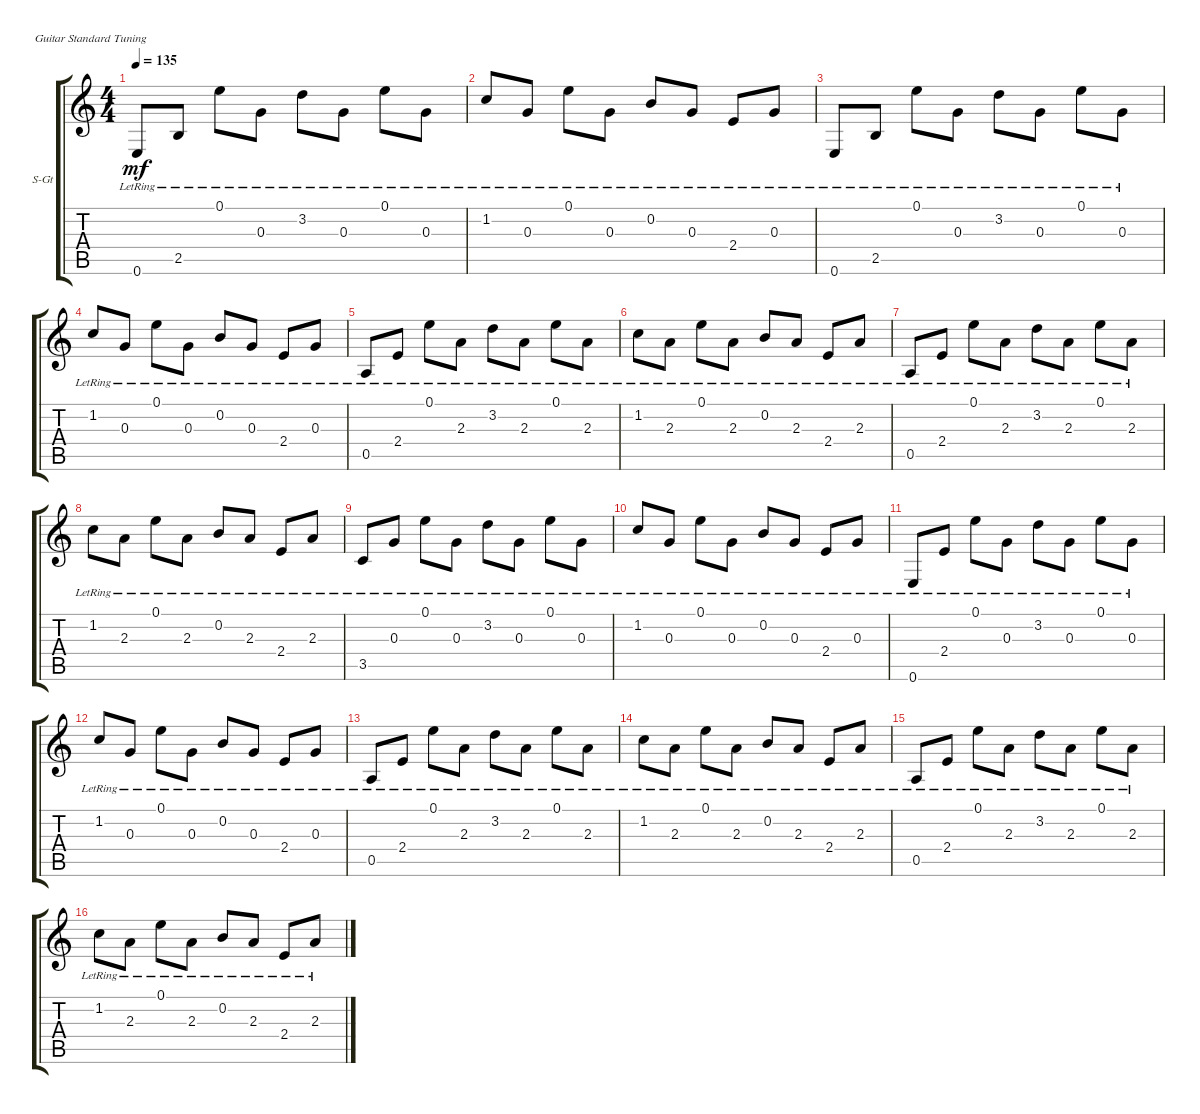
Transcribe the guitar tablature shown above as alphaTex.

\defaultSystemsLayout 4
\bracketExtendMode groupsimilarinstruments
\firstSystemTrackNameOrientation horizontal
\otherSystemsTrackNameOrientation horizontal
\track ("Steel Guitar" "S-Gt") {instrument acousticguitarsteel}
\staff {score tabs}
\tuning (E4 B3 G3 D3 A2 E2)
\ts (4 4)
\tempo 135
\clef g2
\scale
0.333333
\ks c
0.6{lr}.8{dy mf} 2.5{lr}.8 0.1{lr}.8 0.3{lr}.8 3.2{lr}.8 0.3{lr}.8 0.1{lr}.8 0.3{lr}.8 |
\scale
0.333333 1.2{lr}.8 0.3{lr}.8 0.1{lr}.8 0.3{lr}.8 0.2{lr}.8 0.3{lr}.8 2.4{lr}.8 0.3{lr}.8 |
\scale
0.333333 0.6{lr}.8 2.5{lr}.8 0.1{lr}.8 0.3{lr}.8 3.2{lr}.8 0.3{lr}.8 0.1{lr}.8 0.3{lr}.8 |
\scale
0.333333 1.2{lr}.8 0.3{lr}.8 0.1{lr}.8 0.3{lr}.8 0.2{lr}.8 0.3{lr}.8 2.4{lr}.8 0.3{lr}.8 |
\scale
0.333333 0.5{lr}.8 2.4{lr}.8 0.1{lr}.8 2.3{lr}.8 3.2{lr}.8 2.3{lr}.8 0.1{lr}.8 2.3{lr}.8 |
\scale
0.333333 1.2{lr}.8 2.3{lr}.8 0.1{lr}.8 2.3{lr}.8 0.2{lr}.8 2.3{lr}.8 2.4{lr}.8 2.3{lr}.8 |
\scale
0.333333 0.5{lr}.8 2.4{lr}.8 0.1{lr}.8 2.3{lr}.8 3.2{lr}.8 2.3{lr}.8 0.1{lr}.8 2.3{lr}.8 |
\scale
0.333333 1.2{lr}.8 2.3{lr}.8 0.1{lr}.8 2.3{lr}.8 0.2{lr}.8 2.3{lr}.8 2.4{lr}.8 2.3{lr}.8 |
\scale
0.333333 3.5{lr}.8 0.3{lr}.8 0.1{lr}.8 0.3{lr}.8 3.2{lr}.8 0.3{lr}.8 0.1{lr}.8 0.3{lr}.8 |
\scale
0.333333 1.2{lr}.8 0.3{lr}.8 0.1{lr}.8 0.3{lr}.8 0.2{lr}.8 0.3{lr}.8 2.4{lr}.8 0.3{lr}.8 |
\scale
0.333333 0.6{lr}.8 2.4{lr}.8 0.1{lr}.8 0.3{lr}.8 3.2{lr}.8 0.3{lr}.8 0.1{lr}.8 0.3{lr}.8 |
\scale
0.333333 1.2{lr}.8 0.3{lr}.8 0.1{lr}.8 0.3{lr}.8 0.2{lr}.8 0.3{lr}.8 2.4{lr}.8 0.3{lr}.8 |
\scale
0.333333 0.5{lr}.8 2.4{lr}.8 0.1{lr}.8 2.3{lr}.8 3.2{lr}.8 2.3{lr}.8 0.1{lr}.8 2.3{lr}.8 |
\scale
0.333333 1.2{lr}.8 2.3{lr}.8 0.1{lr}.8 2.3{lr}.8 0.2{lr}.8 2.3{lr}.8 2.4{lr}.8 2.3{lr}.8 |
\scale
0.333333 0.5{lr}.8 2.4{lr}.8 0.1{lr}.8 2.3{lr}.8 3.2{lr}.8 2.3{lr}.8 0.1{lr}.8 2.3{lr}.8 |
\scale
0.333333 1.2{lr}.8 2.3{lr}.8 0.1{lr}.8 2.3{lr}.8 0.2{lr}.8 2.3{lr}.8 2.4{lr}.8 2.3{lr}.8
